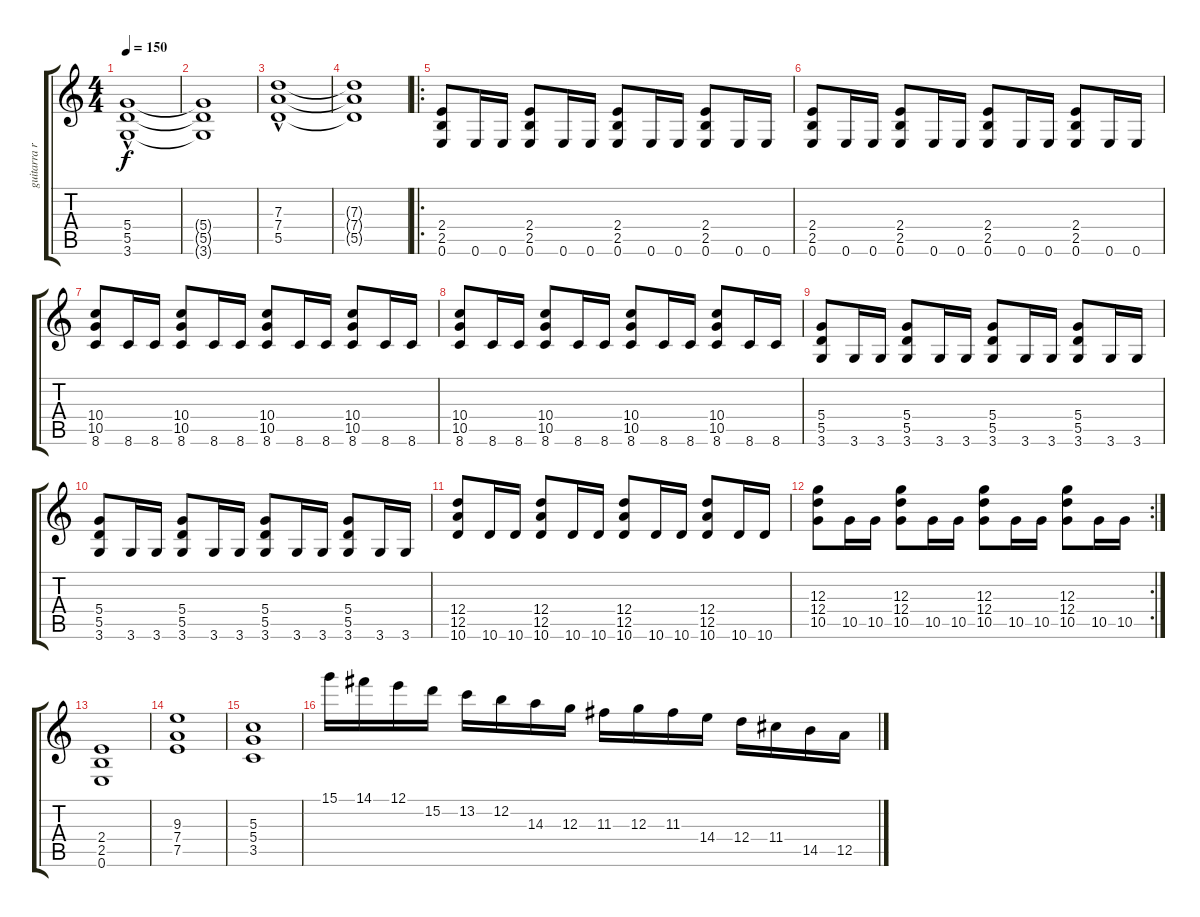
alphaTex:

\track ("guitarra reef" "guitarra r") {instrument distortionguitar}
\staff {score tabs}
\tuning (E4 B3 G3 D3 A2 E2) {hide}
\ts (4 4)
\tempo 150
\clef g2
\ks c
(5.4 5.5{hac} 3.6).1{dy f} |
(5.4{t} 5.5{t} 3.6{t}).1 |
(7.3 7.4 5.5{hac}).1 |
(7.3{t} 7.4{t} 5.5{t}).1 |
\ro
(2.4 2.5 0.6).8 0.6.16 0.6.16 (2.4 2.5 0.6).8 0.6.16 0.6.16 (2.4 2.5 0.6).8 0.6.16 0.6.16 (2.4 2.5 0.6).8 0.6.16 0.6.16 |
(2.4 2.5 0.6).8 0.6.16 0.6.16 (2.4 2.5 0.6).8 0.6.16 0.6.16 (2.4 2.5 0.6).8 0.6.16 0.6.16 (2.4 2.5 0.6).8 0.6.16 0.6.16 |
(10.4 10.5 8.6).8 8.6.16 8.6.16 (10.4 10.5 8.6).8 8.6.16 8.6.16 (10.4 10.5 8.6).8 8.6.16 8.6.16 (10.4 10.5 8.6).8 8.6.16 8.6.16 |
(10.4 10.5 8.6).8 8.6.16 8.6.16 (10.4 10.5 8.6).8 8.6.16 8.6.16 (10.4 10.5 8.6).8 8.6.16 8.6.16 (10.4 10.5 8.6).8 8.6.16 8.6.16 |
(5.4 5.5 3.6).8 3.6.16 3.6.16 (5.4 5.5 3.6).8 3.6.16 3.6.16 (5.4 5.5 3.6).8 3.6.16 3.6.16 (5.4 5.5 3.6).8 3.6.16 3.6.16 |
(5.4 5.5 3.6).8 3.6.16 3.6.16 (5.4 5.5 3.6).8 3.6.16 3.6.16 (5.4 5.5 3.6).8 3.6.16 3.6.16 (5.4 5.5 3.6).8 3.6.16 3.6.16 |
(12.4 12.5 10.6).8 10.6.16 10.6.16 (12.4 12.5 10.6).8 10.6.16 10.6.16 (12.4 12.5 10.6).8 10.6.16 10.6.16 (12.4 12.5 10.6).8 10.6.16 10.6.16 |
\rc 2
(12.3 12.4 10.5).8 10.5.16 10.5.16 (12.3 12.4 10.5).8 10.5.16 10.5.16 (12.3 12.4 10.5).8 10.5.16 10.5.16 (12.3 12.4 10.5).8 10.5.16 10.5.16 |
(2.4 2.5 0.6).1 |
(9.3 7.4 7.5).1 |
(5.3 5.4 3.5).1 |
15.1.16 14.1.16 12.1.16 15.2.16 13.2.16 12.2.16 14.3.16 12.3.16 11.3.16 12.3.16 11.3.16 14.4.16 12.4.16 11.4.16 14.5.16 12.5.16
